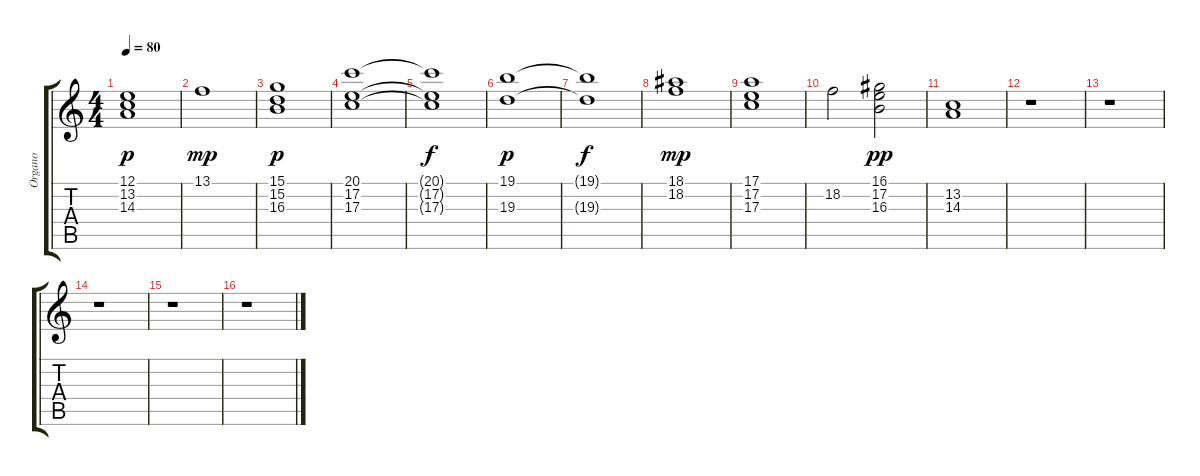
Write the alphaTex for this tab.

\track ("Organo" "Organo") {instrument percussiveorgan}
\staff {score tabs}
\tuning (E4 B3 G3 D3 A2 E2) {hide}
\ts (4 4)
\tempo 80
\clef g2
\ks c
(12.1 13.2 14.3).1{dy p} |
13.1.1{dy mp} |
(15.1 15.2 16.3).1{dy p} |
(20.1 17.2 17.3).1 |
(20.1{t} 17.2{t} 17.3{t}).1{dy f} |
(19.1 19.3).1{dy p} |
(19.1{t} 19.3{t}).1{dy f} |
(18.1 18.2).1{dy mp} |
(17.1 17.2 17.3).1 |
18.2.2 (16.1 17.2 16.3).2{dy pp} |
(13.2 14.3).1 |
r.1 |
r.1 |
r.1 |
r.1 |
r.1
